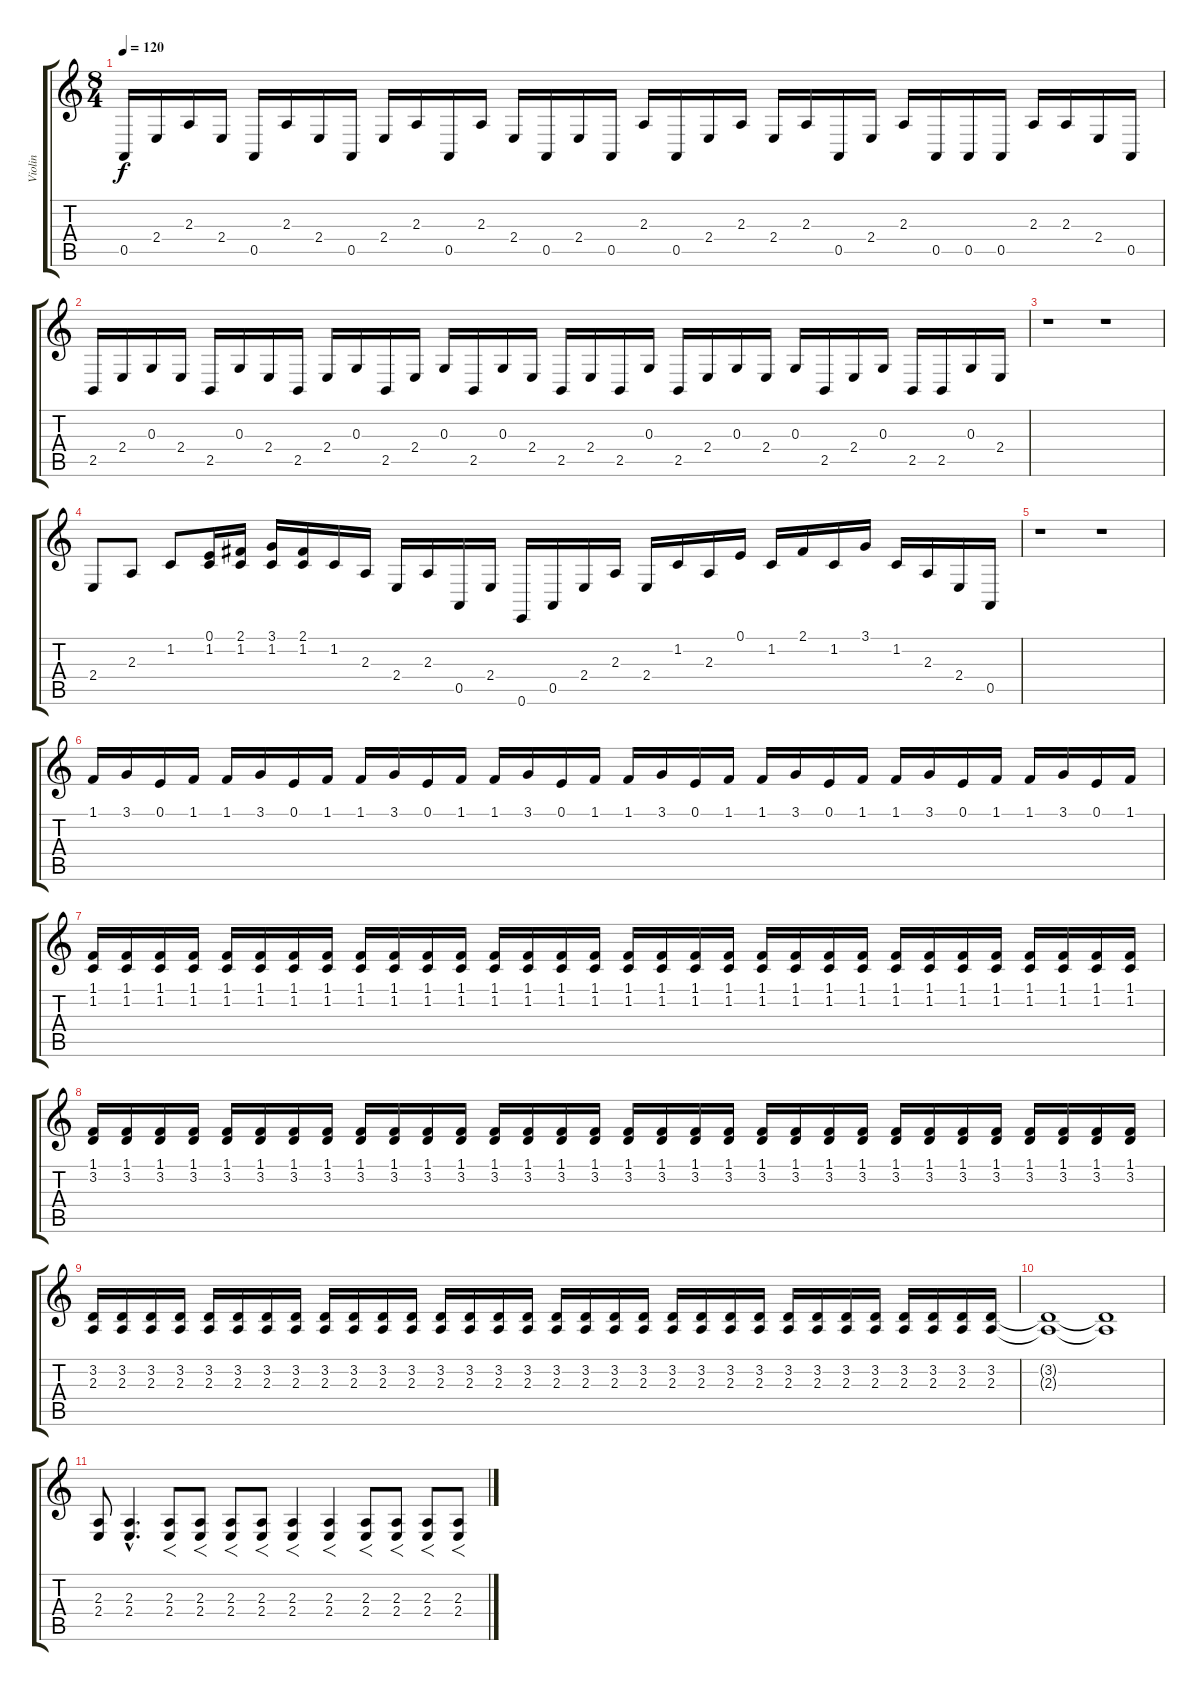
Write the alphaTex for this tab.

\track ("Violin" "Violin") {instrument violin}
\staff {score tabs}
\tuning (E4 B3 G3 D3 A2 E2) {hide}
\ts (8 4)
\tempo 120
\clef g2
\ks c
0.5.16{dy f} 2.4.16 2.3.16 2.4.16 0.5.16 2.3.16 2.4.16 0.5.16 2.4.16 2.3.16 0.5.16 2.3.16 2.4.16 0.5.16 2.4.16 0.5.16 2.3.16 0.5.16 2.4.16 2.3.16 2.4.16 2.3.16 0.5.16 2.4.16 2.3.16 0.5.16 0.5.16 0.5.16 2.3.16 2.3.16 2.4.16 0.5.16 |
2.5.16 2.4.16 0.3.16 2.4.16 2.5.16 0.3.16 2.4.16 2.5.16 2.4.16 0.3.16 2.5.16 2.4.16 0.3.16 2.5.16 0.3.16 2.4.16 2.5.16 2.4.16 2.5.16 0.3.16 2.5.16 2.4.16 0.3.16 2.4.16 0.3.16 2.5.16 2.4.16 0.3.16 2.5.16 2.5.16 0.3.16 2.4.16 |
r.1 r.1 |
2.4.8 2.3.8 1.2.8 (0.1 1.2).16 (2.1 1.2).16 (3.1 1.2).16 (2.1 1.2).16 1.2.16 2.3.16 2.4.16 2.3.16 0.5.16 2.4.16 0.6.16 0.5.16 2.4.16 2.3.16 2.4.16 1.2.16 2.3.16 0.1.16 1.2.16 2.1.16 1.2.16 3.1.16 1.2.16 2.3.16 2.4.16 0.5.16 |
r.1 r.1 |
1.1.16{volume 12} 3.1.16 0.1.16 1.1.16 1.1.16 3.1.16 0.1.16 1.1.16 1.1.16 3.1.16 0.1.16 1.1.16 1.1.16 3.1.16 0.1.16 1.1.16 1.1.16 3.1.16 0.1.16 1.1.16 1.1.16 3.1.16 0.1.16 1.1.16 1.1.16 3.1.16 0.1.16 1.1.16 1.1.16 3.1.16 0.1.16 1.1.16 |
(1.1 1.2).16 (1.1 1.2).16 (1.1 1.2).16 (1.1 1.2).16 (1.1 1.2).16 (1.1 1.2).16 (1.1 1.2).16 (1.1 1.2).16 (1.1 1.2).16 (1.1 1.2).16 (1.1 1.2).16 (1.1 1.2).16 (1.1 1.2).16 (1.1 1.2).16 (1.1 1.2).16 (1.1 1.2).16 (1.1 1.2).16 (1.1 1.2).16 (1.1 1.2).16 (1.1 1.2).16 (1.1 1.2).16 (1.1 1.2).16 (1.1 1.2).16 (1.1 1.2).16 (1.1 1.2).16 (1.1 1.2).16 (1.1 1.2).16 (1.1 1.2).16 (1.1 1.2).16 (1.1 1.2).16 (1.1 1.2).16 (1.1 1.2).16 |
(1.1 3.2).16 (1.1 3.2).16 (1.1 3.2).16 (1.1 3.2).16 (1.1 3.2).16 (1.1 3.2).16 (1.1 3.2).16 (1.1 3.2).16 (1.1 3.2).16 (1.1 3.2).16 (1.1 3.2).16 (1.1 3.2).16 (1.1 3.2).16 (1.1 3.2).16 (1.1 3.2).16 (1.1 3.2).16 (1.1 3.2).16 (1.1 3.2).16 (1.1 3.2).16 (1.1 3.2).16 (1.1 3.2).16 (1.1 3.2).16 (1.1 3.2).16 (1.1 3.2).16 (1.1 3.2).16 (1.1 3.2).16 (1.1 3.2).16 (1.1 3.2).16 (1.1 3.2).16 (1.1 3.2).16 (1.1 3.2).16 (1.1 3.2).16 |
(3.2 2.3).16 (3.2 2.3).16 (3.2 2.3).16 (3.2 2.3).16 (3.2 2.3).16 (3.2 2.3).16 (3.2 2.3).16 (3.2 2.3).16 (3.2 2.3).16 (3.2 2.3).16 (3.2 2.3).16 (3.2 2.3).16 (3.2 2.3).16 (3.2 2.3).16 (3.2 2.3).16 (3.2 2.3).16 (3.2 2.3).16 (3.2 2.3).16 (3.2 2.3).16 (3.2 2.3).16 (3.2 2.3).16 (3.2 2.3).16 (3.2 2.3).16 (3.2 2.3).16 (3.2 2.3).16 (3.2 2.3).16 (3.2 2.3).16 (3.2 2.3).16 (3.2 2.3).16 (3.2 2.3).16 (3.2 2.3).16 (3.2 2.3).16 |
(3.2{t} 2.3{t}).1 (3.2{t} 2.3{t}).1 |
(2.3 2.4).8 (2.3{hac} 2.4{hac}).4{d} (2.3 2.4).8{f} (2.3 2.4).8{f} (2.3 2.4).8{f} (2.3 2.4).8{f} (2.3 2.4).4{f} (2.3 2.4).4{f} (2.3 2.4).8{f} (2.3 2.4).8{f} (2.3 2.4).8{f} (2.3 2.4).8{f}
